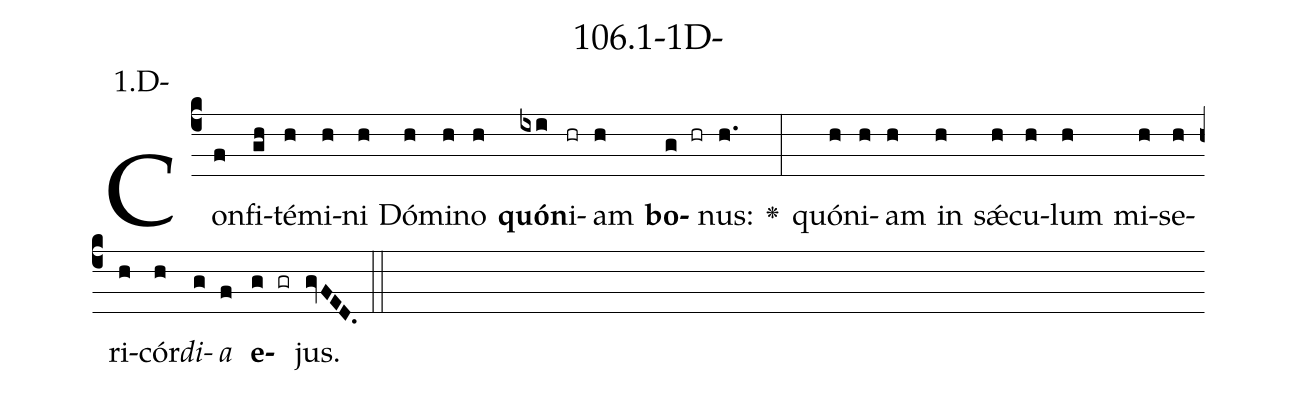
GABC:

name: 106.1-1D-;
annotation: 1.D-;
%%
(c4)Con(f)fi(gh)té(h)mi(h)ni(h) Dó(h)mi(h)no(h) <b>quón</b>(ixi)i(hr)am(h) <b>bo</b>(g hr)nus:(h.) <v>\greheightstar</v>(:) quón(h)i(h)am(h) in(h) sǽ(h)cu(h)lum(h) mi(h)se(h)ri(h)cór(h)<i>di</i>(g)<i>a</i>(f) <b>e</b>(g gr)jus.(gvFED.) (::)


%E(h) u(h) o(g) u(f) a(g) e.(gvFED.) (::)
